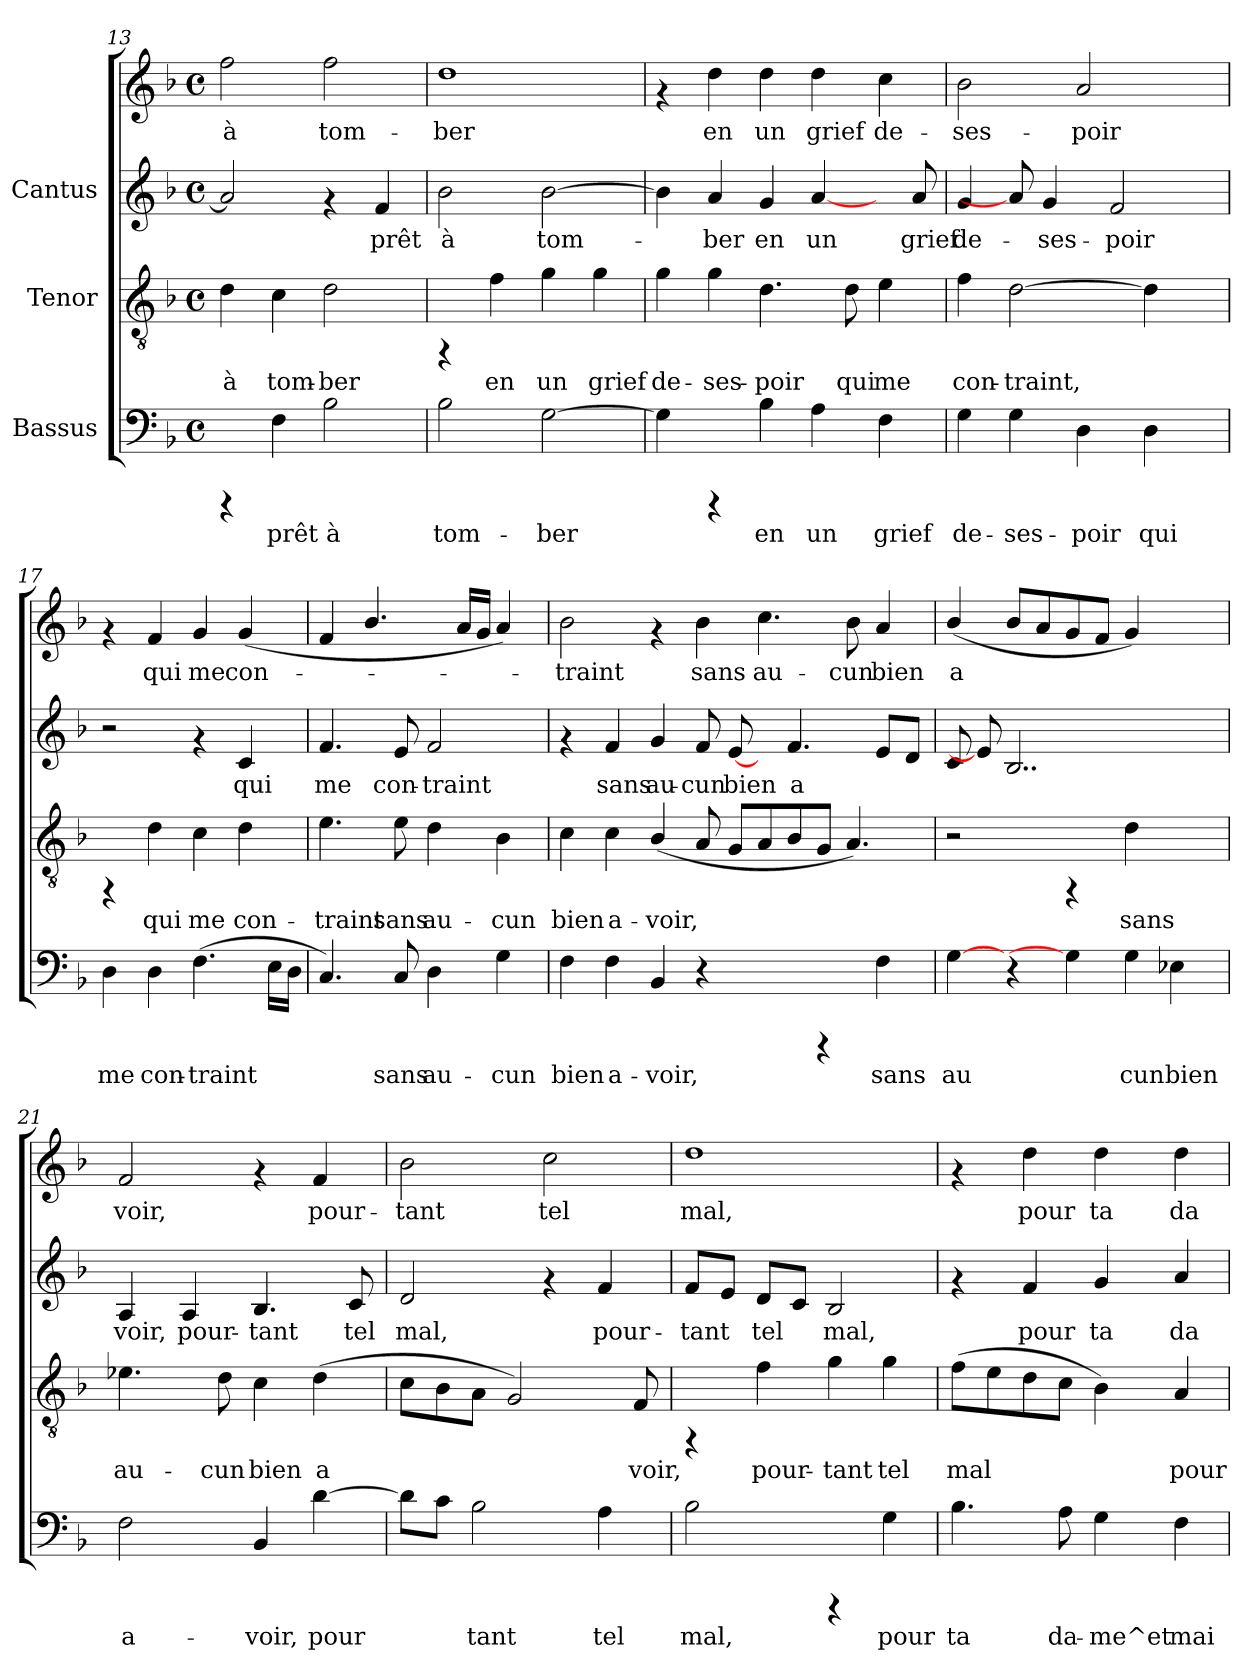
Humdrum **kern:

**kern	**text	**kern	**text	**kern	**text	**kern	**text
*part3	*part3	*part2	*part2	*part1	*part1	*part1	*part1
*staff4	*staff4	*staff3	*staff3	*staff2	*staff2	*staff1	*staff1
*I"Bassus	*	*I"Tenor	*	*I"Cantus	*	*	*
*clefF4	*	*clefGv2	*	*clefG2	*	*clefG2	*
*k[b-]	*	*k[b-]	*	*k[b-]	*	*k[b-]	*
*F:	*	*F:	*	*F:	*	*F:	*
*M4/4	*	*M4/4	*	*M4/4	*	*M4/4	*
*met(c)	*	*met(c)	*	*met(c)	*	*met(c)	*
=13	=13	=13	=13	=13	=13	=13	=13
!	!	!	!LO:LY:b:cj	!	!LO:LY:b:cj	!	!LO:LY:b:cj
4rCCC	.	4d\	à	2a/]	-	2ff\	à
!	!LO:LY:b:cj	!	!LO:LY:b:cj	!	!	!	!
4F\	prêt	4c\	tom-	.	.	.	.
!	!LO:LY:b:cj	!	!LO:LY:b:cj	!	!	!	!LO:LY:b:cj
2B-\	à	2d\	-ber	4rf	.	2ff\	tom-
!	!	!	!	!	!LO:LY:b:cj	!	!
.	.	.	.	4f/	prêt	.	.
!!LO:PB:g=z
=14	=14	=14	=14	=14	=14	=14	=14
!	!LO:LY:b:cj	!	!	!	!LO:LY:b:cj	!	!LO:LY:b:cj
2B-\	tom-	4rFF	.	2b-\	à	1dd	ber
!	!	!	!LO:LY:b:cj	!	!	!	!
.	.	4f\	en	.	.	.	.
!	!LO:LY:b:cj	!	!LO:LY:b:cj	!	!LO:LY:b:cj	!	!
[>2G\	-ber	4g\	un	[>2b-\	tom-	.	.
!	!	!	!LO:LY:b:cj	!	!	!	!
.	.	4g\	grief	.	.	.	.
=15	=15	=15	=15	=15	=15	=15	=15
!	!	!	!LO:LY:b:cj	!	!	!	!
4G\]	.	4g\	de-	4b-\]	.	4rf	.
!	!	!	!LO:LY:b:cj	!	!LO:LY:b:cj	!	!LO:LY:b:cj
4rCCC	.	4g\	-ses-	4a/	-ber	4dd\	-en
!	!LO:LY:b:cj	!	!LO:LY:b:cj	!	!LO:LY:b:cj	!	!LO:LY:b:cj
4B-\	en	4.d\	-poir	4g/	en	4dd\	un
!	!LO:LY:b:cj	!	!	!	!LO:LY:b:cj	!	!LO:LY:b:cj
4A\	un	.	.	[4a/	un	4dd\	grief
!	!	!	!LO:LY:b:cj	!	!	!	!
.	.	8d\	qui	.	.	.	.
!	!LO:LY:b:cj	!	!LO:LY:b:cj	!	!	!	!LO:LY:b:cj
4F\	grief	4e\	me	8ryy	.	4cc\	de-
!	!	!	!	!	!LO:LY:b:cj	!	!
.	.	.	.	8a/	grief	.	.
=16	=16	=16	=16	=16	=16	=16	=16
!	!LO:LY:b:cj	!	!LO:LY:b:cj	!	!LO:LY:b:cj	!	!LO:LY:b:cj
4G\	de-	4f\	con-	4g/	de-	2b-\	ses-
!	!LO:LY:b:cj	!	!LO:LY:b:cj	!	!	!	!
4G\	-ses-	[>2d\	-traint,	8a/]	.	.	.
!	!	!	!	!	!LO:LY:b:cj	!	!
.	.	.	.	4g/	-ses-	.	.
!	!LO:LY:b:cj	!	!	!	!	!	!LO:LY:b:cj
4D\	-poir	.	.	.	.	2a/	-poir
!	!	!	!	!	!LO:LY:b:cj	!	!
.	.	.	.	2f/	-poir	.	.
!	!LO:LY:b:cj	!	!LO:LY:b:cj	!	!	!	!
4D\	qui	4d\]	.	.	.	.	.
8ryy	.	8ryy	.	.	.	8ryy	.
=17	=17	=17	=17	=17	=17	=17	=17
!	!LO:LY:b:cj	!	!	!	!	!	!
4D\	me	4rFF	.	2r	.	4rf	.
!	!LO:LY:b:cj	!	!LO:LY:b:cj	!	!	!	!LO:LY:b:cj
4D\	con-	4d\	qui	.	.	4f/	qui
!	!LO:LY:b:cj	!	!LO:LY:b:cj	!	!	!	!LO:LY:b:cj
(>4.F\	-traint	4c\	me	4rf	.	4g/	me
!	!	!	!LO:LY:b:cj	!	!LO:LY:b:cj	!	!LO:LY:b:cj
.	.	4d\	con-	4c/	-qui	(<4g/	con-
!	!LO:LY:b:cj	!	!	!	!	!	!
16E\L	.	.	.	.	.	.	.
!	!LO:LY:b:cj	!	!	!	!	!	!
16D\J	.	.	.	.	.	.	.
!!LO:LB:g=z
=18	=18	=18	=18	=18	=18	=18	=18
!	!LO:LY:b:cj	!	!LO:LY:b:cj	!	!LO:LY:b:cj	!	!
4.C/)	.	4.e\	-traint	4.f/	me	4f/	.
.	.	.	.	.	.	4.b-/	.
!	!LO:LY:b:cj	!	!LO:LY:b:cj	!	!LO:LY:b:cj	!	!
8C/	sans	8e\	sans	8e/	con-	.	.
!	!LO:LY:b:cj	!	!LO:LY:b:cj	!	!LO:LY:b:cj	!	!
4D\	au-	4d\	au-	2f/	-traint	.	.
.	.	.	.	.	.	16a/L	.
.	.	.	.	.	.	16g/J	.
!	!LO:LY:b:cj	!	!LO:LY:b:cj	!	!	!	!
4G\	-cun	4B-\	-cun	.	.	4a/)	.
=19	=19	=19	=19	=19	=19	=19	=19
!	!LO:LY:b:cj	!	!LO:LY:b:cj	!	!	!	!LO:LY:b:cj
4F\	bien	4c\	bien	4rf	.	2b-\	traint
!	!LO:LY:b:cj	!	!LO:LY:b:cj	!	!LO:LY:b:cj	!	!
4F\	a-	4c\	a-	4f/	sans	.	.
!	!LO:LY:b:cj	!	!LO:LY:b:cj	!	!LO:LY:b:cj	!	!
4BB-/	-voir,	(<4B-/	-voir,	4g/	au-	4rf	.
!	!	!	!	!	!LO:LY:b:cj	!	!LO:LY:b:cj
4r	.	8A/	.	8f/	-cun	4b-\	sans
!	!	!	!	!	!LO:LY:b:cj	!	!
.	.	8G/L	.	[8e/	bien	.	.
!	!	!	!	!	!	!	!LO:LY:b:cj
4ryy	.	8A/	.	8ryy	.	4.cc\	au-
!	!	!	!	!	!LO:LY:b:cj	!	!
.	.	8B-/	.	4.f/	a-	.	.
4rCCC	.	8G/J	.	.	.	.	.
!	!	!	!	!	!	!	!LO:LY:b:cj
.	.	4.A/)	.	.	.	8b-\	-cun
!	!LO:LY:b:cj	!	!	!	!LO:LY:b:cj	!	!LO:LY:b:cj
4F\	sans	.	.	8e/L	--	4a/	bien
!	!	!	!	!	!LO:LY:b:cj	!	!
.	.	.	.	8d/J	--	.	.
=20	=20	=20	=20	=20	=20	=20	=20
!	!LO:LY:b:cj	!	!	!	!	!	!LO:LY:b:cj
[>4G\	au-	2r	.	8c/	.	(<4b-/	-a-
.	.	.	.	8e/]	.	.	.
!	!	!	!	!	!	!	!LO:LY:b:cj
4r	.	.	.	2..B-/	.	8b-/L	--
!	!	!	!	!	!	!	!LO:LY:b:cj
.	.	.	.	.	.	8a/	--
!	!LO:LY:b:cj	!	!	!	!	!	!LO:LY:b:cj
4G\]	-	4rFF	.	.	.	8g/	--
!	!	!	!	!	!	!	!LO:LY:b:cj
.	.	.	.	.	.	8f/J	--
!	!LO:LY:b:cj	!	!LO:LY:b:cj	!	!	!	!LO:LY:b:cj
4G\	cun	4d\	sans	.	.	4g/)	--
!	!LO:LY:b:cj	!	!	!	!	!	!
4E-X\	bien	4ryy	.	.	.	4ryy	.
.	.	.	.	8ryy	.	.	.
!!LO:LB:g=z
=21	=21	=21	=21	=21	=21	=21	=21
!	!LO:LY:b:cj	!	!LO:LY:b:cj	!	!LO:LY:b:cj	!	!LO:LY:b:cj
2F\	a-	4.e-X\	au-	4A/	-voir,	2f/	-voir,
!	!	!	!	!	!LO:LY:b:cj	!	!
.	.	.	.	4A/	pour-	.	.
!	!	!	!LO:LY:b:cj	!	!	!	!
.	.	8d\	-cun	.	.	.	.
!	!LO:LY:b:cj	!	!LO:LY:b:cj	!	!LO:LY:b:cj	!	!
4BB-/	-voir,	4c\	bien	4.B-/	-tant	4rf	.
!	!LO:LY:b:cj	!	!LO:LY:b:cj	!	!	!	!LO:LY:b:cj
[>4d\	pour-	(>4d\	a-	.	.	4f/	pour-
!	!	!	!	!	!LO:LY:b:cj	!	!
.	.	.	.	8c/	tel	.	.
=22	=22	=22	=22	=22	=22	=22	=22
!	!LO:LY:b:cj	!	!LO:LY:b:cj	!	!LO:LY:b:cj	!	!LO:LY:b:cj
8d\L]	-	8c\L	-	2d/	mal,	2b-\	tant
!	!LO:LY:b:cj	!	!LO:LY:b:cj	!	!	!	!
8c\J	.	8B-\	.	.	.	.	.
!	!LO:LY:b:cj	!	!LO:LY:b:cj	!	!	!	!
2B-\	tant	8A\J	.	.	.	.	.
!	!	!	!LO:LY:b:cj	!	!	!	!
.	.	2G/)	.	.	.	.	.
!	!	!	!	!	!	!	!LO:LY:b:cj
.	.	.	.	4rf	.	2cc\	tel
!	!LO:LY:b:cj	!	!	!	!LO:LY:b:cj	!	!
4A\	tel	.	.	4f/	pour-	.	.
!	!	!	!LO:LY:b:cj	!	!	!	!
.	.	8F/	voir,	.	.	.	.
=23	=23	=23	=23	=23	=23	=23	=23
!	!LO:LY:b:cj	!	!	!	!LO:LY:b:cj	!	!LO:LY:b:cj
2B-\	mal,	4rFF	.	8f/L	tant	1dd	-mal,
!	!	!	!	!	!LO:LY:b:cj	!	!
.	.	.	.	8e/J	.	.	.
!	!	!	!LO:LY:b:cj	!	!LO:LY:b:cj	!	!
.	.	4f\	pour-	8d/L	tel	.	.
!	!	!	!	!	!LO:LY:b:cj	!	!
.	.	.	.	8c/J	.	.	.
!	!	!	!LO:LY:b:cj	!	!LO:LY:b:cj	!	!
4rCCC	.	4g\	-tant	2B-/	mal,	.	.
!	!LO:LY:b:cj	!	!LO:LY:b:cj	!	!	!	!
4G\	pour	4g\	tel	.	.	.	.
=24	=24	=24	=24	=24	=24	=24	=24
!	!LO:LY:b:cj	!	!LO:LY:b:cj	!	!	!	!
4.B-\	ta	(>8f\L	mal	4rf	.	4rf	.
!	!	!	!LO:LY:b:cj	!	!	!	!
.	.	8e\	.	.	.	.	.
!	!	!	!LO:LY:b:cj	!	!LO:LY:b:cj	!	!LO:LY:b:cj
.	.	8d\	.	4f/	-pour	4dd\	pour
!	!LO:LY:b:cj	!	!LO:LY:b:cj	!	!	!	!
8A\	da-	8c\J	.	.	.	.	.
!	!LO:LY:b:cj	!	!LO:LY:b:cj	!	!LO:LY:b:cj	!	!LO:LY:b:cj
4G\	-me^et	4B-\)	.	4g/	ta	4dd\	ta
!	!LO:LY:b:cj	!	!LO:LY:b:cj	!	!LO:LY:b:cj	!	!LO:LY:b:cj
4F\	mai-	4A/	pour	4a/	da-	4dd\	da-
=	=	=	=	=	=	=	=
*-	*-	*-	*-	*-	*-	*-	*-
